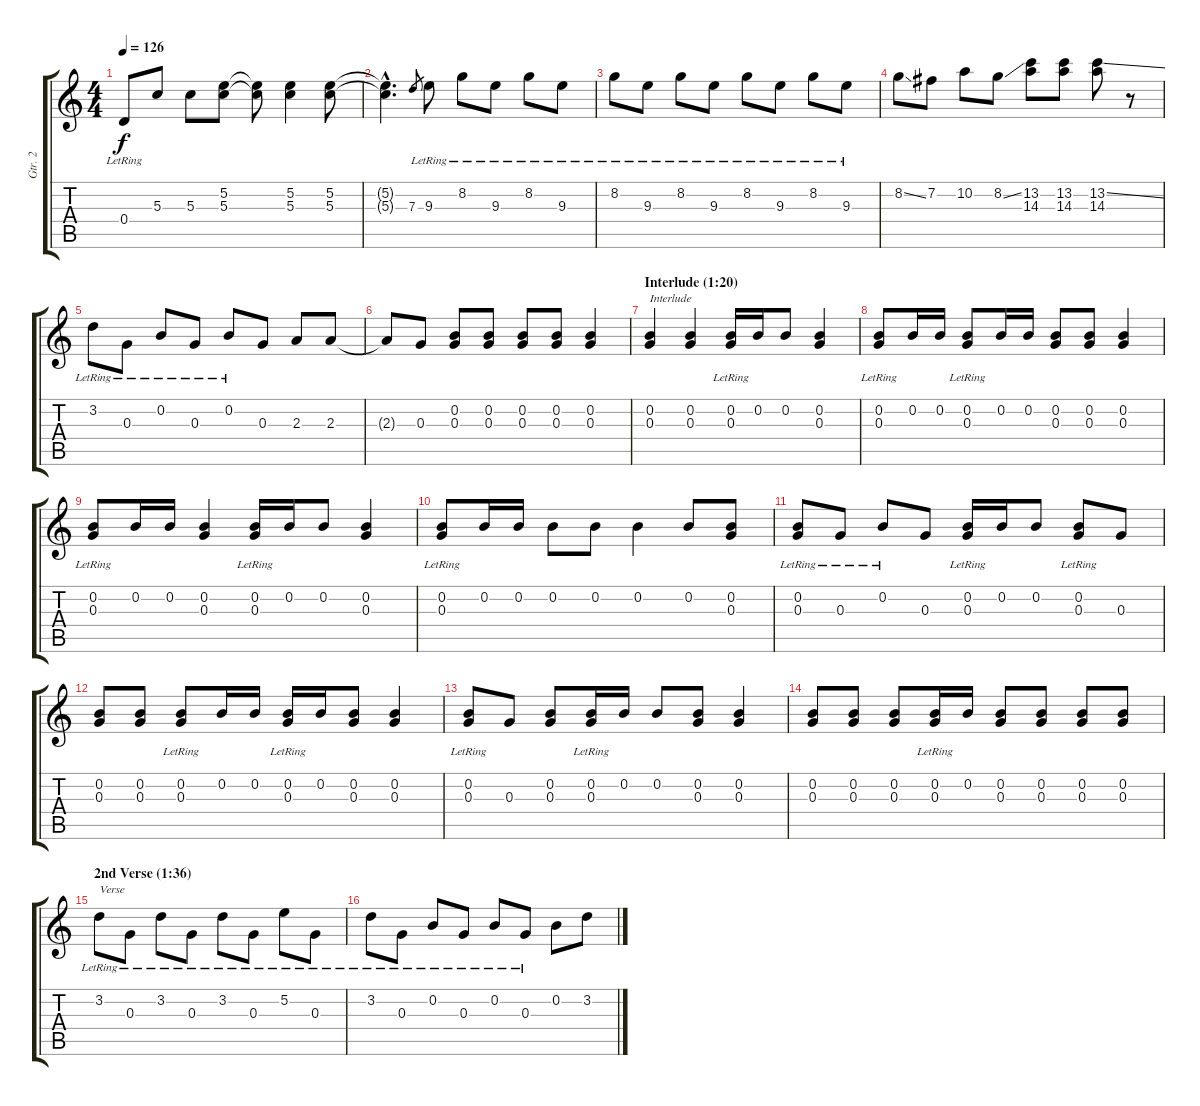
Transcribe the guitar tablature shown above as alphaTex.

\track ("Gtr. 2" "Gtr. 2") {instrument electricguitarclean}
\staff {score tabs}
\tuning (E4 B3 G3 D3 A2 E2) {hide}
\ts (4 4)
\tempo 126
\clef g2
\ks c
0.4{lr}.8{dy f} 5.3.8 5.3.8 (5.2 5.3).8 (5.2{t} 5.3{t}).8 (5.2 5.3).4 (5.2 5.3).8 |
(5.2{hac t} 5.3{hac t}).4{d} 7.3.8{gr} 9.3{lr}.8 8.2{lr}.8 9.3{lr}.8 8.2{lr}.8 9.3{lr}.8 |
8.2{lr}.8 9.3{lr}.8 8.2{lr}.8 9.3{lr}.8 8.2{lr}.8 9.3{lr}.8 8.2{lr}.8 9.3{lr}.8 |
8.2{ss}.8 7.2.8 10.2.8 8.2{ss}.8 (13.2 14.3).8 (13.2 14.3).8 (13.2{ss} 14.3).8 r.8 |
3.2{lr}.8 0.3{lr}.8 0.2{lr}.8 0.3{lr}.8 0.2{lr}.8 0.3.8 2.3.8 2.3.8 |
2.3{t}.8 0.3.8 (0.2 0.3).8 (0.2 0.3).8 (0.2 0.3).8 (0.2 0.3).8 (0.2 0.3).4 |
\section ("" "Interlude (1:20)")
(0.2 0.3).4{txt "Interlude"} (0.2 0.3).4 (0.2 0.3{lr}).16 0.2.16 0.2.8 (0.2 0.3).4 |
(0.2 0.3{lr}).8 0.2.16 0.2.16 (0.2 0.3{lr}).8 0.2.16 0.2.16 (0.2 0.3).8 (0.2 0.3).8 (0.2 0.3).4 |
(0.2 0.3{lr}).8 0.2.16 0.2.16 (0.2 0.3).4 (0.2 0.3{lr}).16 0.2.16 0.2.8 (0.2 0.3).4 |
(0.2 0.3{lr}).8 0.2.16 0.2.16 0.2.8 0.2.8 0.2.4 0.2.8 (0.2 0.3).8 |
(0.2{lr} 0.3).8 0.3{lr}.8 0.2{lr}.8 0.3.8 (0.2 0.3{lr}).16 0.2.16 0.2.8 (0.2{lr} 0.3).8 0.3.8 |
(0.2 0.3).8 (0.2 0.3).8 (0.2 0.3{lr}).8 0.2.16 0.2.16 (0.2 0.3{lr}).16 0.2.16 (0.2 0.3).8 (0.2 0.3).4 |
(0.2{lr} 0.3).8 0.3.8 (0.2 0.3).8 (0.2 0.3{lr}).16 0.2.16 0.2.8 (0.2 0.3).8 (0.2 0.3).4 |
(0.2 0.3).8 (0.2 0.3).8 (0.2 0.3).8 (0.2 0.3{lr}).16 0.2.16 (0.2 0.3).8 (0.2 0.3).8 (0.2 0.3).8 (0.2 0.3).8 |
\section ("" "2nd Verse (1:36)")
3.2{lr}.8{txt "Verse"} 0.3{lr}.8 3.2{lr}.8 0.3{lr}.8 3.2{lr}.8 0.3{lr}.8 5.2{lr}.8 0.3{lr}.8 |
3.2{lr}.8 0.3{lr}.8 0.2{lr}.8 0.3{lr}.8 0.2{lr}.8 0.3{lr}.8 0.2.8 3.2.8
